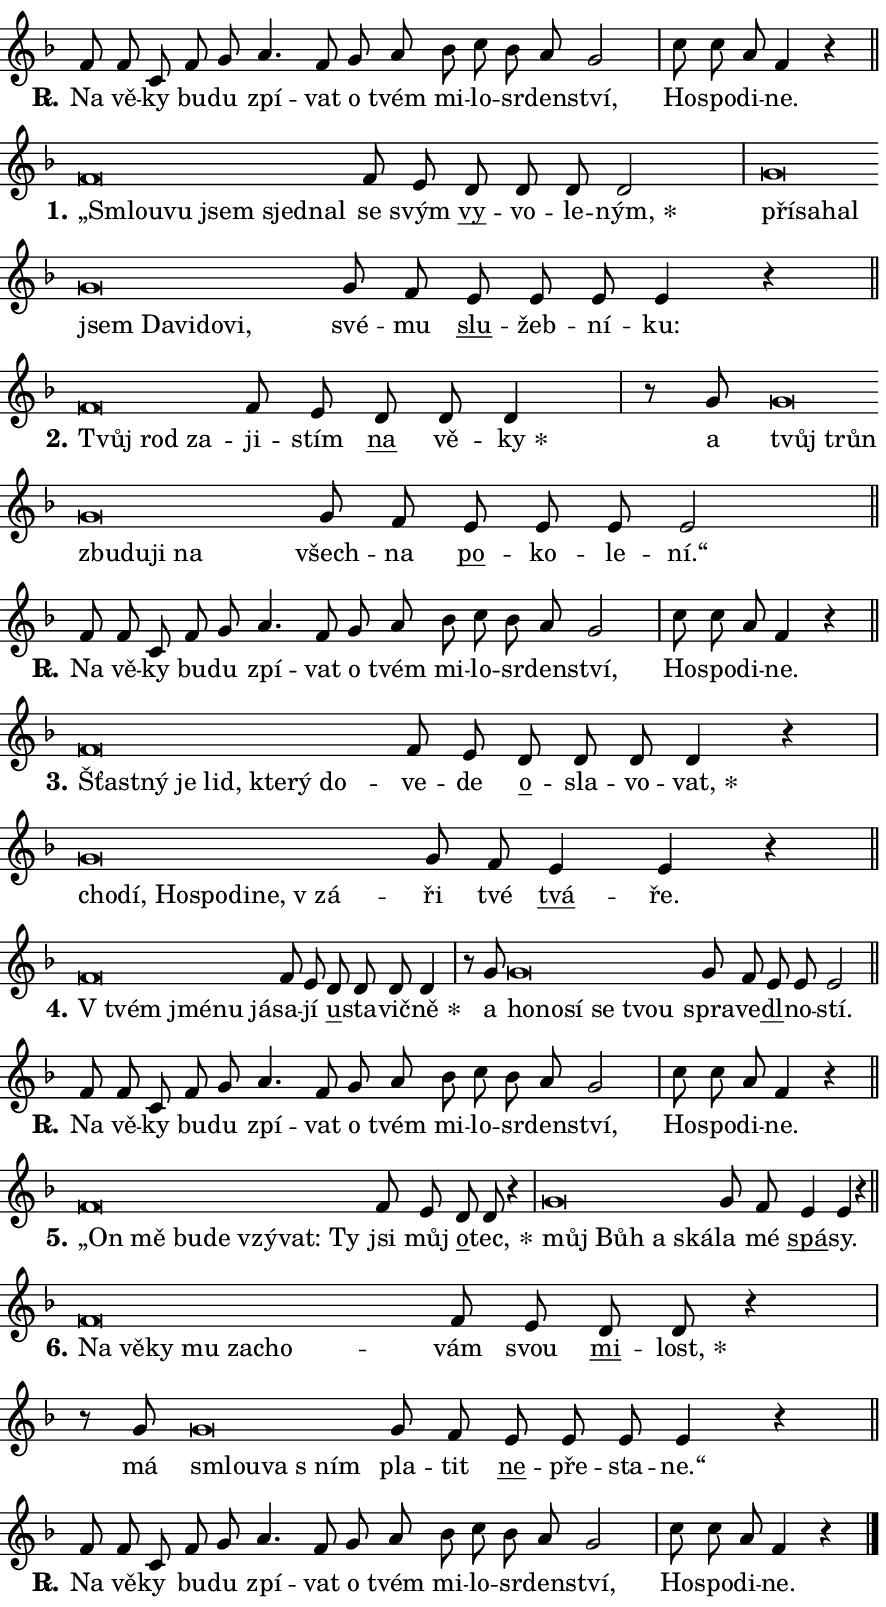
\version "2.24.0"
\header { tagline = "" }
\paper {
  indent = 0\cm
  top-margin = 0\cm
  right-margin = 0.13\cm % to fit lyric hyphens
  bottom-margin = 0\cm
  left-margin = 0\cm
  paper-width = 15\cm
  page-breaking = #ly:one-page-breaking
  system-system-spacing.basic-distance = #11
  score-system-spacing.basic-distance = #11
  ragged-last = ##f
}


%% Author: Thomas Morley
%% https://lists.gnu.org/archive/html/lilypond-user/2020-05/msg00002.html
#(define (line-position grob)
"Returns position of @var[grob} in current system:
   @code{'start}, if at first time-step
   @code{'end}, if at last time-step
   @code{'middle} otherwise
"
  (let* ((col (ly:item-get-column grob))
         (ln (ly:grob-object col 'left-neighbor))
         (rn (ly:grob-object col 'right-neighbor))
         (col-to-check-left (if (ly:grob? ln) ln col))
         (col-to-check-right (if (ly:grob? rn) rn col))
         (break-dir-left
           (and
             (ly:grob-property col-to-check-left 'non-musical #f)
             (ly:item-break-dir col-to-check-left)))
         (break-dir-right
           (and
             (ly:grob-property col-to-check-right 'non-musical #f)
             (ly:item-break-dir col-to-check-right))))
        (cond ((eqv? 1 break-dir-left) 'start)
              ((eqv? -1 break-dir-right) 'end)
              (else 'middle))))

#(define (tranparent-at-line-position vctor)
  (lambda (grob)
  "Relying on @code{line-position} select the relevant enry from @var{vctor}.
Used to determine transparency,"
    (case (line-position grob)
      ((end) (not (vector-ref vctor 0)))
      ((middle) (not (vector-ref vctor 1)))
      ((start) (not (vector-ref vctor 2))))))

noteHeadBreakVisibility =
#(define-music-function (break-visibility)(vector?)
"Makes @code{NoteHead}s transparent relying on @var{break-visibility}"
#{
  \override NoteHead.transparent =
    #(tranparent-at-line-position break-visibility)
#})

#(define delete-ledgers-for-transparent-note-heads
  (lambda (grob)
    "Reads whether a @code{NoteHead} is transparent.
If so this @code{NoteHead} is removed from @code{'note-heads} from
@var{grob}, which is supposed to be @code{LedgerLineSpanner}.
As a result ledgers are not printed for this @code{NoteHead}"
    (let* ((nhds-array (ly:grob-object grob 'note-heads))
           (nhds-list
             (if (ly:grob-array? nhds-array)
                 (ly:grob-array->list nhds-array)
                 '()))
           ;; Relies on the transparent-property being done before
           ;; Staff.LedgerLineSpanner.after-line-breaking is executed.
           ;; This is fragile ...
           (to-keep
             (remove
               (lambda (nhd)
                 (ly:grob-property nhd 'transparent #f))
               nhds-list)))
      ;; TODO find a better method to iterate over grob-arrays, similiar
      ;; to filter/remove etc for lists
      ;; For now rebuilt from scratch
      (set! (ly:grob-object grob 'note-heads)  '())
      (for-each
        (lambda (nhd)
          (ly:pointer-group-interface::add-grob grob 'note-heads nhd))
        to-keep))))

squashNotes = {
  \override NoteHead.X-extent = #'(-0.2 . 0.2)
  \override NoteHead.Y-extent = #'(-0.75 . 0)
  \override NoteHead.stencil =
    #(lambda (grob)
       (let ((pos (ly:grob-property grob 'staff-position)))
         (begin
           (if (< pos -7) (display "ERROR: Lower brevis then expected\n") (display ""))
           (if (<= pos -6) ly:text-interface::print ly:note-head::print))))
}
unSquashNotes = {
  \revert NoteHead.X-extent
  \revert NoteHead.Y-extent
  \revert NoteHead.stencil
}

hideNotes = \noteHeadBreakVisibility #begin-of-line-visible
unHideNotes = \noteHeadBreakVisibility #all-visible

% work-around for resetting accidentals
% https://lilypond.org/doc/v2.23/Documentation/notation/displaying-rhythms#unmetered-music
cadenzaMeasure = {
  \cadenzaOff
  \partial 1024 s1024
  \cadenzaOn
}

#(define-markup-command (accent layout props text) (markup?)
  "Underline accented syllable"
  (interpret-markup layout props
    #{\markup \override #'(offset . 4.3) \underline { #text }#}))

responsum = \markup \concat {
  "R" \hspace #-1.05 \path #0.1 #'((moveto 0 0.07) (lineto 0.9 0.8)) \hspace #0.05 "."
}

spaceSize = #0.6828661417322834 % exact space size for TeX Gyre Schola

\layout {
  \context {
    \Staff
    \remove "Time_signature_engraver"
    \override LedgerLineSpanner.after-line-breaking = #delete-ledgers-for-transparent-note-heads
  }
  \context {
    \Lyrics {
      \override LyricSpace.minimum-distance = \spaceSize
      \override LyricText.font-name = #"TeX Gyre Schola"
      \override LyricText.font-size = 1
      \override StanzaNumber.font-name = #"TeX Gyre Schola Bold"
      \override StanzaNumber.font-size = 1
    }
  }
  \context {
    \Score 
    \override NoteHead.text =
      #(lambda (grob) 
        (let ((pos (ly:grob-property grob 'staff-position)))
          #{\markup {
            \combine
              \halign #-0.55 \raise #(if (= pos -6) 0 0.5) \override #'(thickness . 2) \draw-line #'(3.2 . 0)
              \musicglyph "noteheads.sM1"
          }#}))
  }
}

% magnetic-lyrics.ily
%
%   written by
%     Jean Abou Samra <jean@abou-samra.fr>
%     Werner Lemberg <wl@gnu.org>
%
%   adapted by
%     Jiri Hon <jiri.hon@gmail.com>
%
% Version 2022-Apr-15

% https://www.mail-archive.com/lilypond-user@gnu.org/msg149350.html

#(define (Left_hyphen_pointer_engraver context)
   "Collect syllable-hyphen-syllable occurrences in lyrics and store
them in properties.  This engraver only looks to the left.  For
example, if the lyrics input is @code{foo -- bar}, it does the
following.

@itemize @bullet
@item
Set the @code{text} property of the @code{LyricHyphen} grob between
@q{foo} and @q{bar} to @code{foo}.

@item
Set the @code{left-hyphen} property of the @code{LyricText} grob with
text @q{foo} to the @code{LyricHyphen} grob between @q{foo} and
@q{bar}.
@end itemize

Use this auxiliary engraver in combination with the
@code{lyric-@/text::@/apply-@/magnetic-@/offset!} hook."
   (let ((hyphen #f)
         (text #f))
     (make-engraver
      (acknowledgers
       ((lyric-syllable-interface engraver grob source-engraver)
        (set! text grob)))
      (end-acknowledgers
       ((lyric-hyphen-interface engraver grob source-engraver)
        ;(when (not (grob::has-interface grob 'lyric-space-interface))
          (set! hyphen grob)));)
      ((stop-translation-timestep engraver)
       (when (and text hyphen)
         (ly:grob-set-object! text 'left-hyphen hyphen))
       (set! text #f)
       (set! hyphen #f)))))

#(define (lyric-text::apply-magnetic-offset! grob)
   "If the space between two syllables is less than the value in
property @code{LyricText@/.details@/.squash-threshold}, move the right
syllable to the left so that it gets concatenated with the left
syllable.

Use this function as a hook for
@code{LyricText@/.after-@/line-@/breaking} if the
@code{Left_@/hyphen_@/pointer_@/engraver} is active."
   (let ((hyphen (ly:grob-object grob 'left-hyphen #f)))
     (when hyphen
       (let ((left-text (ly:spanner-bound hyphen LEFT)))
         (when (grob::has-interface left-text 'lyric-syllable-interface)
           (let* ((common (ly:grob-common-refpoint grob left-text X))
                  (this-x-ext (ly:grob-extent grob common X))
                  (left-x-ext
                   (begin
                     ;; Trigger magnetism for left-text.
                     (ly:grob-property left-text 'after-line-breaking)
                     (ly:grob-extent left-text common X)))
                  ;; `delta` is the gap width between two syllables.
                  (delta (- (interval-start this-x-ext)
                            (interval-end left-x-ext)))
                  (details (ly:grob-property grob 'details))
                  (threshold (assoc-get 'squash-threshold details 0.2)))
             (when (< delta threshold)
               (let* (;; We have to manipulate the input text so that
                      ;; ligatures crossing syllable boundaries are not
                      ;; disabled.  For languages based on the Latin
                      ;; script this is essentially a beautification.
                      ;; However, for non-Western scripts it can be a
                      ;; necessity.
                      (lt (ly:grob-property left-text 'text))
                      (rt (ly:grob-property grob 'text))
                      (is-space (grob::has-interface hyphen 'lyric-space-interface))
                      (space (if is-space " " ""))
                      (extra-delta (if is-space spaceSize 0))
                      ;; Append new syllable.
                      (ltrt-space (if (and (string? lt) (string? rt))
                                (string-append lt space rt)
                                (make-concat-markup (list lt space rt))))
                      ;; Right-align `ltrt` to the right side.
                      (ltrt-space-markup (grob-interpret-markup
                               grob
                               (make-translate-markup
                                (cons (interval-length this-x-ext) 0)
                                (make-right-align-markup ltrt-space)))))
                 (begin
                   ;; Don't print `left-text`.
                   (ly:grob-set-property! left-text 'stencil #f)
                   ;; Set text and stencil (which holds all collected
                   ;; syllables so far) and shift it to the left.
                   (ly:grob-set-property! grob 'text ltrt-space)
                   (ly:grob-set-property! grob 'stencil ltrt-space-markup)
                   (ly:grob-translate-axis! grob (- (- delta extra-delta)) X))))))))))


#(define (lyric-hyphen::displace-bounds-first grob)
   ;; Make very sure this callback isn't triggered too early.
   (let ((left (ly:spanner-bound grob LEFT))
         (right (ly:spanner-bound grob RIGHT)))
     (ly:grob-property left 'after-line-breaking)
     (ly:grob-property right 'after-line-breaking)
     (ly:lyric-hyphen::print grob)))

squashThreshold = #0.4

\layout {
  \context {
    \Lyrics
    \consists #Left_hyphen_pointer_engraver
    \override LyricText.after-line-breaking =
      #lyric-text::apply-magnetic-offset!
    \override LyricHyphen.stencil = #lyric-hyphen::displace-bounds-first
    \override LyricText.details.squash-threshold = \squashThreshold
    \override LyricHyphen.minimum-distance = 0
    \override LyricHyphen.minimum-length = \squashThreshold
  }
}

squashText = \override LyricText.details.squash-threshold = 9999
unSquashText = \override LyricText.details.squash-threshold = \squashThreshold

leftText = \override LyricText.self-alignment-X = #LEFT
unLeftText = \revert LyricText.self-alignment-X

starOffset = #(lambda (grob) 
                (let ((x_offset (ly:self-alignment-interface::aligned-on-x-parent grob)))
                  (if (= x_offset 0) 0 (+ x_offset 1.2))))

star = #(define-music-function (syllable)(string?)
"Append star separator at the end of a syllable"
#{
  \once \override LyricText.X-offset = #starOffset
  \lyricmode { \markup {
    #syllable
    \override #'((font-name . "TeX Gyre Schola Bold")) \hspace #0.2 \lower #0.65 \larger "*"
  } }
#})

starAccent = #(define-music-function (syllable)(string?)
"Append star separator at the end of a syllable and make accent"
#{
  \once \override LyricText.X-offset = #starOffset
  \lyricmode { \markup {
    \accent #syllable
    \override #'((font-name . "TeX Gyre Schola Bold")) \hspace #0.2 \lower #0.65 \larger "*"
  } }
#})

breath = #(define-music-function (syllable)(string?)
"Append breathing indicator at the end of a syllable"
#{
  \lyricmode { \markup { #syllable "+" } }
#})

optionalBreath = #(define-music-function (syllable)(string?)
"Append optional breathing indicator at the end of a syllable"
#{
  \lyricmode { \markup { #syllable "(+)" } }
#})


\score {
    <<
        \new Voice = "melody" { \cadenzaOn \key f \major \relative { f'8 f c f g a4. f8 \bar "" g a \bar "" bes c bes a g2 \cadenzaMeasure \bar "|" c8 c a f4 r \cadenzaMeasure \bar "||" \break } }
        \new Lyrics \lyricsto "melody" { \lyricmode { \set stanza = \responsum
Na vě -- ky bu -- du zpí -- vat o tvém mi -- lo -- sr -- den -- ství, Ho -- spo -- di -- ne. } }
    >>
    \layout {}
}

\score {
    <<
        \new Voice = "melody" { \cadenzaOn \key f \major \relative { \squashNotes f'\breve*1/16 \hideNotes \breve*1/16 \bar "" \breve*1/16 \bar "" \breve*1/16 \breve*1/16 \bar "" \unHideNotes \unSquashNotes f8 e \bar "" d d d d2 \cadenzaMeasure \bar "|" \squashNotes g\breve*1/16 \hideNotes \breve*1/16 \bar "" \breve*1/16 \bar "" \breve*1/16 \bar "" \breve*1/16 \bar "" \breve*1/16 \bar "" \breve*1/16 \breve*1/16 \bar "" \unHideNotes \unSquashNotes g8 f \bar "" e e e e4 r \cadenzaMeasure \bar "||" \break } }
        \new Lyrics \lyricsto "melody" { \lyricmode { \set stanza = "1."
\leftText „Smlou -- \squashText vu jsem sjed -- nal \unLeftText \unSquashText se svým \markup \accent vy -- vo -- le -- \star ným, \leftText pří -- \squashText sa -- hal jsem Da -- vi -- do -- vi, \unLeftText \unSquashText své -- mu \markup \accent slu -- žeb -- ní -- ku: } }
    >>
    \layout {}
}

\score {
    <<
        \new Voice = "melody" { \cadenzaOn \key f \major \relative { \squashNotes f'\breve*1/16 \hideNotes \breve*1/16 \breve*1/16 \bar "" \unHideNotes \unSquashNotes f8 e \bar "" d d d4 \cadenzaMeasure \bar "|" r8 g \squashNotes g\breve*1/16 \hideNotes \breve*1/16 \bar "" \breve*1/16 \bar "" \breve*1/16 \bar "" \breve*1/16 \breve*1/16 \bar "" \unHideNotes \unSquashNotes g8 f \bar "" e e e e2 \cadenzaMeasure \bar "||" \break } }
        \new Lyrics \lyricsto "melody" { \lyricmode { \set stanza = "2."
\leftText Tvůj \squashText rod za -- \unLeftText \unSquashText ji -- stím \markup \accent na vě -- \star ky a \leftText tvůj \squashText trůn zbu -- du -- ji na \unLeftText \unSquashText všech -- na \markup \accent po -- ko -- le -- ní.“ } }
    >>
    \layout {}
}

\score {
    <<
        \new Voice = "melody" { \cadenzaOn \key f \major \relative { f'8 f c f g a4. f8 \bar "" g a \bar "" bes c bes a g2 \cadenzaMeasure \bar "|" c8 c a f4 r \cadenzaMeasure \bar "||" \break } }
        \new Lyrics \lyricsto "melody" { \lyricmode { \set stanza = \responsum
Na vě -- ky bu -- du zpí -- vat o tvém mi -- lo -- sr -- den -- ství, Ho -- spo -- di -- ne. } }
    >>
    \layout {}
}

\score {
    <<
        \new Voice = "melody" { \cadenzaOn \key f \major \relative { \squashNotes f'\breve*1/16 \hideNotes \breve*1/16 \bar "" \breve*1/16 \bar "" \breve*1/16 \bar "" \breve*1/16 \bar "" \breve*1/16 \breve*1/16 \bar "" \unHideNotes \unSquashNotes f8 e \bar "" d d d d4 r \cadenzaMeasure \bar "|" \squashNotes g\breve*1/16 \hideNotes \breve*1/16 \bar "" \breve*1/16 \bar "" \breve*1/16 \bar "" \breve*1/16 \bar "" \breve*1/16 \breve*1/16 \bar "" \unHideNotes \unSquashNotes g8 f \bar "" e4 e4 r \cadenzaMeasure \bar "||" \break } }
        \new Lyrics \lyricsto "melody" { \lyricmode { \set stanza = "3."
\leftText Šťast -- \squashText ný je lid, kte -- rý do -- \unLeftText \unSquashText ve -- de \markup \accent o -- sla -- vo -- \star vat, \leftText cho -- \squashText dí, Ho -- spo -- di -- ne, "v zá" -- \unLeftText \unSquashText ři tvé \markup \accent tvá -- ře. } }
    >>
    \layout {}
}

\score {
    <<
        \new Voice = "melody" { \cadenzaOn \key f \major \relative { \squashNotes f'\breve*1/16 \hideNotes \breve*1/16 \bar "" \breve*1/16 \breve*1/16 \bar "" \unHideNotes \unSquashNotes f8 e \bar "" d d d d4 \cadenzaMeasure \bar "|" r8 g \squashNotes g\breve*1/16 \hideNotes \breve*1/16 \bar "" \breve*1/16 \bar "" \breve*1/16 \breve*1/16 \bar "" \unHideNotes \unSquashNotes g8 f \bar "" e e e2 \cadenzaMeasure \bar "||" \break } }
        \new Lyrics \lyricsto "melody" { \lyricmode { \set stanza = "4."
\leftText "V tvém" \squashText jmé -- nu já -- \unLeftText \unSquashText sa -- jí \markup \accent u -- sta -- vič -- \star ně a \leftText ho -- \squashText no -- sí se tvou \unLeftText \unSquashText spra -- ve -- \markup \accent dl -- no -- stí. } }
    >>
    \layout {}
}

\score {
    <<
        \new Voice = "melody" { \cadenzaOn \key f \major \relative { f'8 f c f g a4. f8 \bar "" g a \bar "" bes c bes a g2 \cadenzaMeasure \bar "|" c8 c a f4 r \cadenzaMeasure \bar "||" \break } }
        \new Lyrics \lyricsto "melody" { \lyricmode { \set stanza = \responsum
Na vě -- ky bu -- du zpí -- vat o tvém mi -- lo -- sr -- den -- ství, Ho -- spo -- di -- ne. } }
    >>
    \layout {}
}

\score {
    <<
        \new Voice = "melody" { \cadenzaOn \key f \major \relative { \squashNotes f'\breve*1/16 \hideNotes \breve*1/16 \bar "" \breve*1/16 \bar "" \breve*1/16 \bar "" \breve*1/16 \bar "" \breve*1/16 \breve*1/16 \bar "" \unHideNotes \unSquashNotes f8 e \bar "" d8 d r4 \cadenzaMeasure \bar "|" \squashNotes g\breve*1/16 \hideNotes \breve*1/16 \bar "" \breve*1/16 \breve*1/16 \bar "" \unHideNotes \unSquashNotes g8 f \bar "" e4 e r \cadenzaMeasure \bar "||" \break } }
        \new Lyrics \lyricsto "melody" { \lyricmode { \set stanza = "5."
\leftText „On \squashText mě bu -- de vzý -- vat: Ty \unLeftText \unSquashText jsi můj \markup \accent o -- \star tec, \leftText můj \squashText Bůh a ská -- \unLeftText \unSquashText la mé \markup \accent spá -- sy. } }
    >>
    \layout {}
}

\score {
    <<
        \new Voice = "melody" { \cadenzaOn \key f \major \relative { \squashNotes f'\breve*1/16 \hideNotes \breve*1/16 \bar "" \breve*1/16 \bar "" \breve*1/16 \bar "" \breve*1/16 \breve*1/16 \bar "" \unHideNotes \unSquashNotes f8 e \bar "" d8 d r4 \cadenzaMeasure \bar "|" r8 g \squashNotes g\breve*1/16 \hideNotes \breve*1/16 \breve*1/16 \bar "" \unHideNotes \unSquashNotes g8 f \bar "" e e e e4 r \cadenzaMeasure \bar "||" \break } }
        \new Lyrics \lyricsto "melody" { \lyricmode { \set stanza = "6."
\leftText Na \squashText vě -- ky mu za -- cho -- \unLeftText \unSquashText vám svou \markup \accent mi -- \star lost, má \leftText smlou -- \squashText va "s ním" \unLeftText \unSquashText pla -- tit \markup \accent ne -- pře -- sta -- ne.“ } }
    >>
    \layout {}
}

\score {
    <<
        \new Voice = "melody" { \cadenzaOn \key f \major \relative { f'8 f c f g a4. f8 \bar "" g a \bar "" bes c bes a g2 \cadenzaMeasure \bar "|" c8 c a f4 r \cadenzaMeasure \bar "||" \break } \bar "|." }
        \new Lyrics \lyricsto "melody" { \lyricmode { \set stanza = \responsum
Na vě -- ky bu -- du zpí -- vat o tvém mi -- lo -- sr -- den -- ství, Ho -- spo -- di -- ne. } }
    >>
    \layout {}
}
